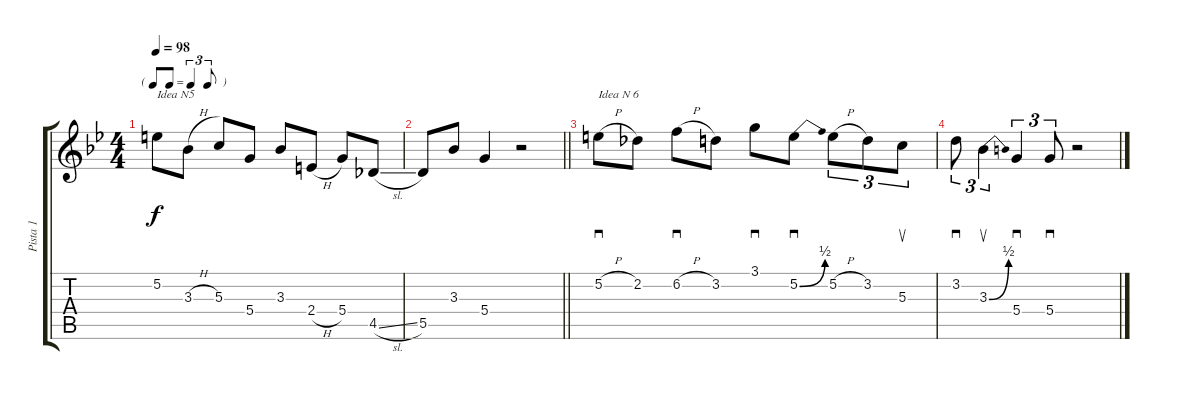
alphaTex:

\track ("Pista 1" "Pista 1") {instrument acousticguitarsteel}
\staff {score tabs}
\tuning (E4 B3 G3 D3 A2 E2) {hide}
\ts (4 4)
\tf triplet8th
\tempo 98
\clef g2
\ks bb
5.2.8{txt "Idea N5" dy f} 3.3{h}.8 5.3.8 5.4.8 3.3.8 2.4{h}.8 5.4.8 4.5{sl}.8 |
\barLineRight lightlight
5.5.8 3.3.8 5.4.4 r.2 |
5.2{h}.8{sd txt "Idea N 6"} 2.2.8 6.2{h}.8{sd} 3.2.8 3.1.8{sd} 5.2{be (bend 0 0 60 2)}.8{sd} 5.2{h}.8{tu (3 2)} 3.2.8{tu (3 2)} 5.3.8{su tu (3 2)} |
3.2.8{sd tu (3 2)} 3.3{be (bend 0 0 60 2)}.4{su tu (3 2)} 5.4.4{sd tu (3 2)} 5.4.8{sd tu (3 2)} r.2
